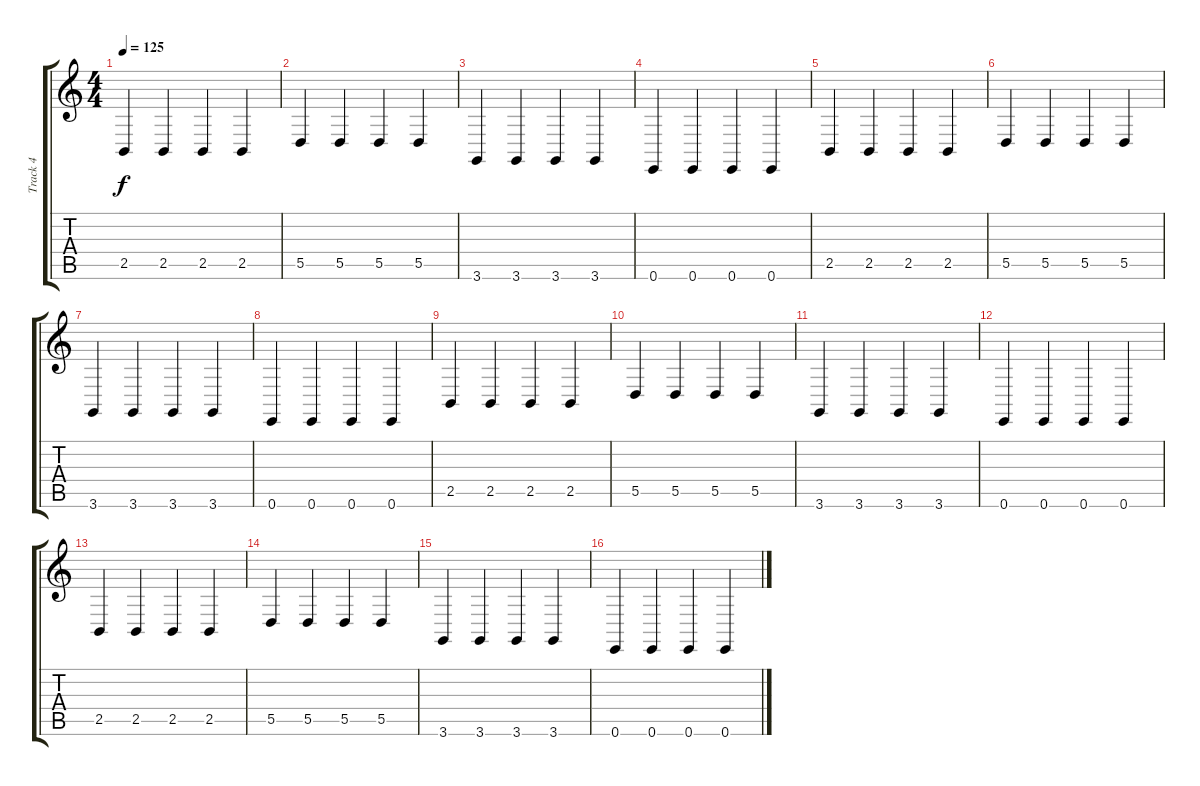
\track ("Track 4" "Track 4") {instrument lead2sawtooth}
\staff {score tabs}
\tuning (E4 B3 G3 D3 A2 E2) {hide}
\ts (4 4)
\tempo 125
\clef g2
\ks c
2.5.4{dy f} 2.5.4 2.5.4 2.5.4 |
5.5.4 5.5.4 5.5.4 5.5.4 |
3.6.4 3.6.4 3.6.4 3.6.4 |
0.6.4 0.6.4 0.6.4 0.6.4 |
2.5.4 2.5.4 2.5.4 2.5.4 |
5.5.4 5.5.4 5.5.4 5.5.4 |
3.6.4 3.6.4 3.6.4 3.6.4 |
0.6.4 0.6.4 0.6.4 0.6.4 |
2.5.4 2.5.4 2.5.4 2.5.4 |
5.5.4 5.5.4 5.5.4 5.5.4 |
3.6.4 3.6.4 3.6.4 3.6.4 |
0.6.4 0.6.4 0.6.4 0.6.4 |
2.5.4 2.5.4 2.5.4 2.5.4 |
5.5.4 5.5.4 5.5.4 5.5.4 |
3.6.4 3.6.4 3.6.4 3.6.4 |
0.6.4 0.6.4 0.6.4 0.6.4
